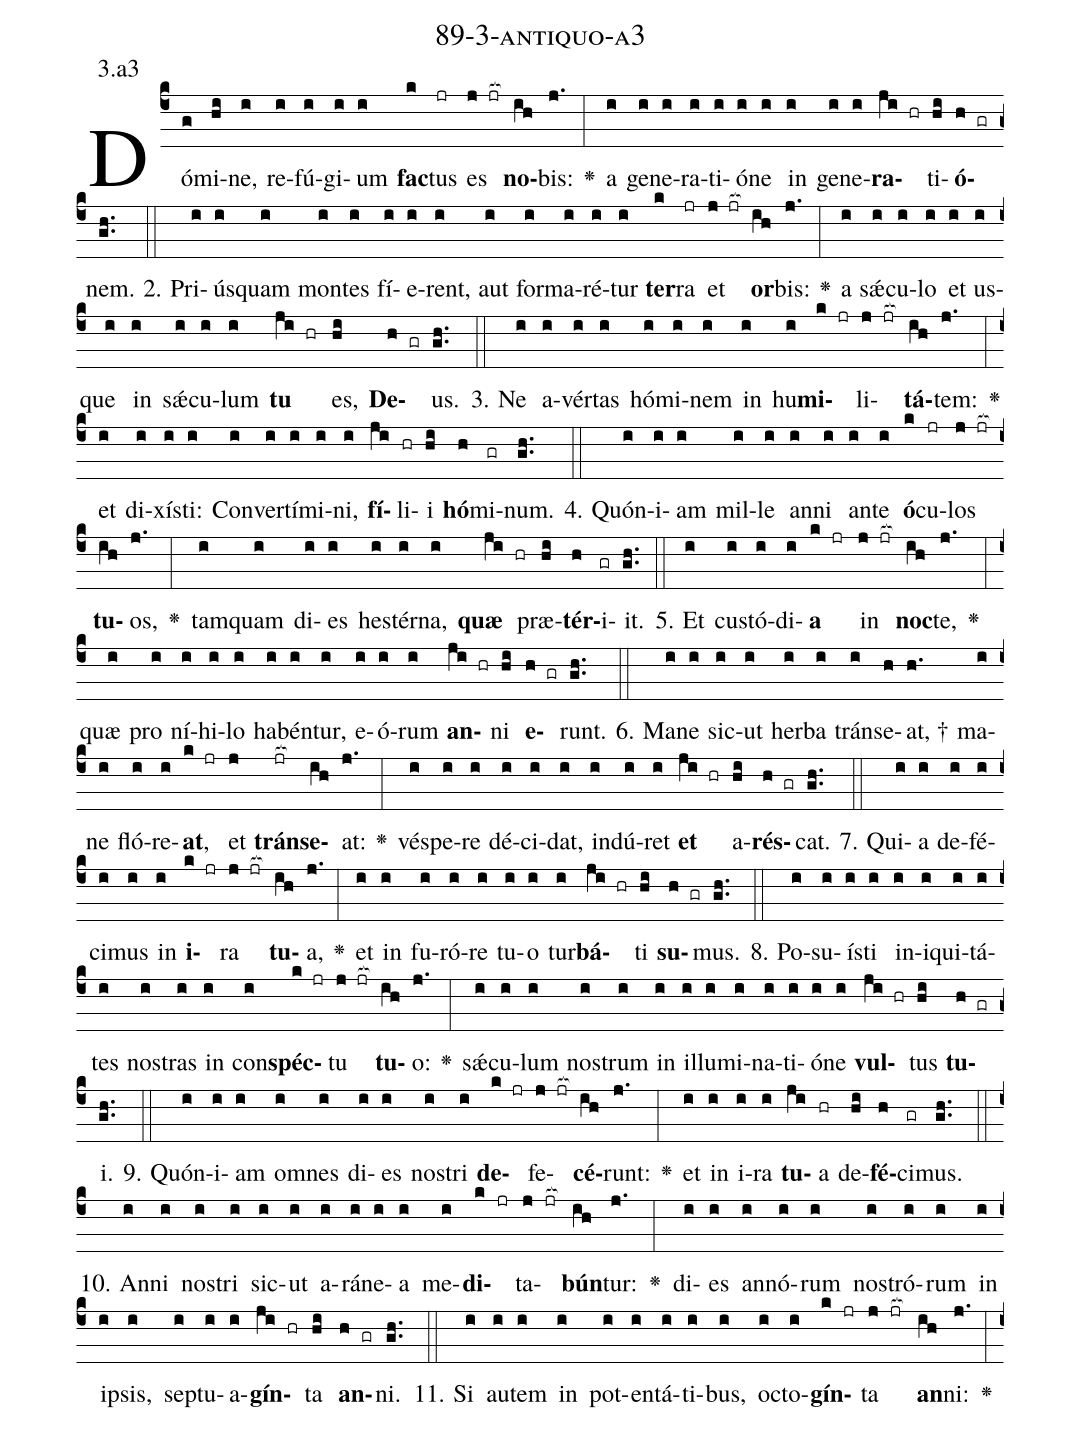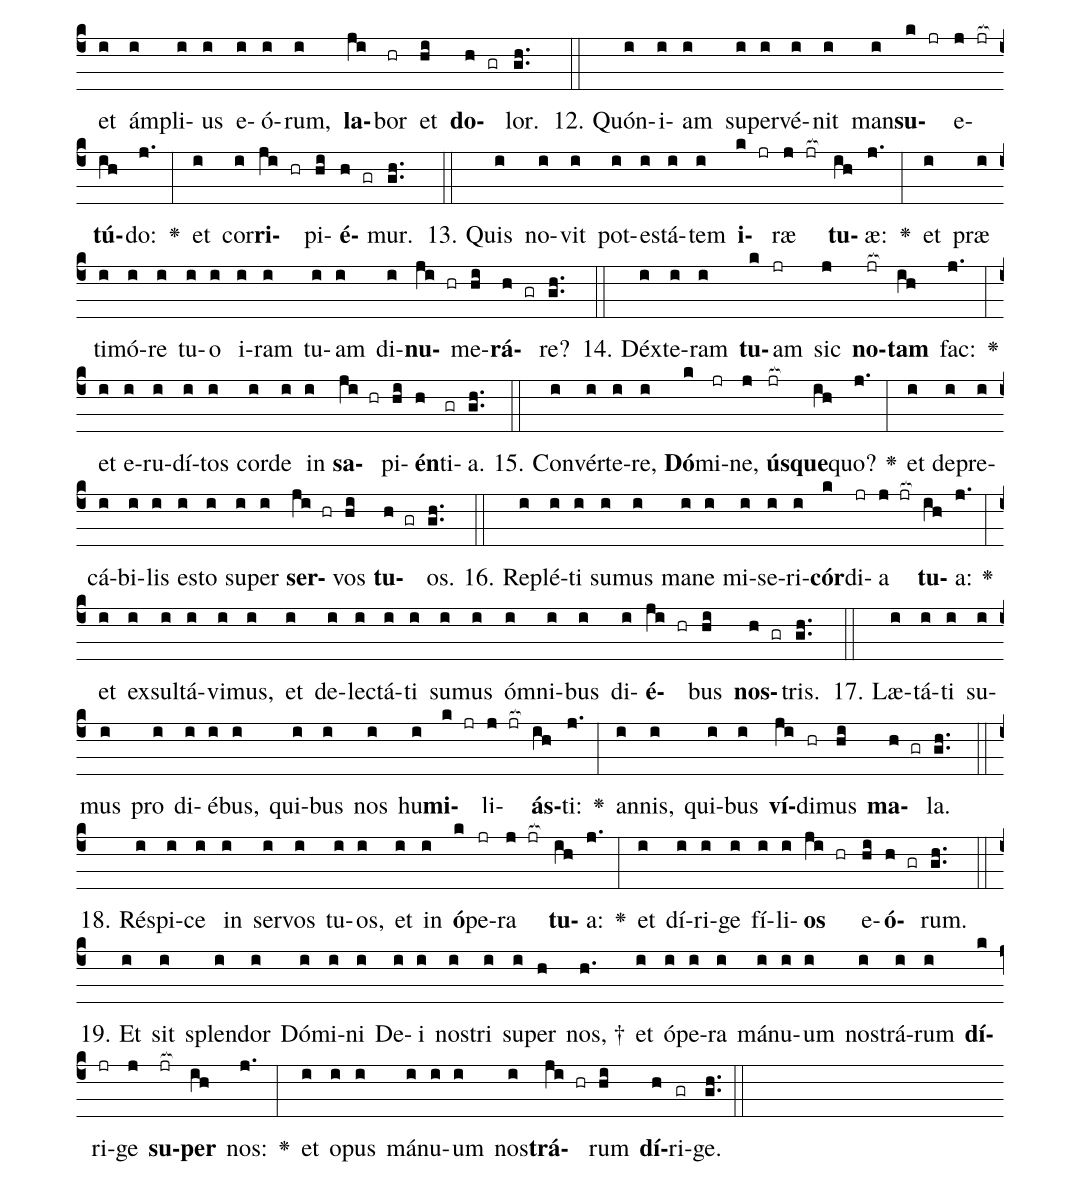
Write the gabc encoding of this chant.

name: 89-3-antiquo-a3;
annotation: 3.a3;
%%
(c4)Dó(g)mi(hi)ne,(i) re(i)fú(i)gi(i)um(i) <b>fac</b>(k)tus(jr) es(j jr[ocb:1{]) <b>no</b>(ih[ocb:0}])bis:(j.) <v>\greheightstar</v>(:) a(i) ge(i)ne(i)ra(i)ti(i)ó(i)ne(i) in(i) ge(i)ne(i)<b>ra</b>(ji hr)ti(hi)<b>ó</b>(h gr)nem.(gh..) (::)
2. Pri(i)ús(i)quam(i) mon(i)tes(i) fí(i)e(i)rent,(i) aut(i) for(i)ma(i)ré(i)tur(i) <b>ter</b>(k)ra(jr) et(j jr[ocb:1{]) <b>or</b>(ih[ocb:0}])bis:(j.) <v>\greheightstar</v>(:) a(i) sǽ(i)cu(i)lo(i) et(i) us(i)que(i) in(i) sǽ(i)cu(i)lum(i) <b>tu</b>(ji hr) es,(hi) <b>De</b>(h gr)us.(gh..) (::)
3. Ne(i) a(i)vér(i)tas(i) hó(i)mi(i)nem(i) in(i) hu(i)<b>mi</b>(k jr)li(j jr[ocb:1{])<b>tá</b>(ih[ocb:0}])tem:(j.) <v>\greheightstar</v>(:) et(i) di(i)xís(i)ti:(i) Con(i)ver(i)tí(i)mi(i)ni,(i) <b>fí</b>(ji)li(hr)i(hi) <b>hó</b>(h)mi(gr)num.(gh..) (::)
4. Quón(i)i(i)am(i) mil(i)le(i) an(i)ni(i) an(i)te(i) <b>ó</b>(k)cu(jr)los(j jr[ocb:1{]) <b>tu</b>(ih[ocb:0}])os,(j.) <v>\greheightstar</v>(:) tam(i)quam(i) di(i)es(i) hes(i)tér(i)na,(i) <b>quæ</b>(ji hr) præ(hi)<b>tér</b>(h)i(gr)it.(gh..) (::)
5. Et(i) cus(i)tó(i)di(i)<b>a</b>(k jr) in(j jr[ocb:1{]) <b>noc</b>(ih[ocb:0}])te,(j.) <v>\greheightstar</v>(:) quæ(i) pro(i) ní(i)hi(i)lo(i) ha(i)bén(i)tur,(i) e(i)ó(i)rum(i) <b>an</b>(ji hr)ni(hi) <b>e</b>(h gr)runt.(gh..) (::)
6. Ma(i)ne(i) sic(i)ut(i) her(i)ba(i) tráns(i)e(h)at, †(h.) ma(i)ne(i) fló(i)re(i)<b>at</b>,(k jr) et(j) <b>tráns</b>(jr[ocb:1{])<b>e</b>(ih[ocb:0}])at:(j.) <v>\greheightstar</v>(:) vés(i)pe(i)re(i) dé(i)ci(i)dat,(i) in(i)dú(i)ret(i) <b>et</b>(ji hr) a(hi)<b>rés</b>(h gr)cat.(gh..) (::)
7. Qui(i)a(i) de(i)fé(i)ci(i)mus(i) in(i) <b>i</b>(k jr)ra(j jr[ocb:1{]) <b>tu</b>(ih[ocb:0}])a,(j.) <v>\greheightstar</v>(:) et(i) in(i) fu(i)ró(i)re(i) tu(i)o(i) tur(i)<b>bá</b>(ji hr)ti(hi) <b>su</b>(h gr)mus.(gh..) (::)
8. Po(i)su(i)ís(i)ti(i) in(i)i(i)qui(i)tá(i)tes(i) nos(i)tras(i) in(i) con(i)<b>spéc</b>(k jr)tu(j jr[ocb:1{]) <b>tu</b>(ih[ocb:0}])o:(j.) <v>\greheightstar</v>(:) sǽ(i)cu(i)lum(i) nos(i)trum(i) in(i) il(i)lu(i)mi(i)na(i)ti(i)ó(i)ne(i) <b>vul</b>(ji hr)tus(hi) <b>tu</b>(h gr)i.(gh..) (::)
9. Quón(i)i(i)am(i) om(i)nes(i) di(i)es(i) nos(i)tri(i) <b>de</b>(k jr)fe(j jr[ocb:1{])<b>cé</b>(ih[ocb:0}])runt:(j.) <v>\greheightstar</v>(:) et(i) in(i) i(i)ra(i) <b>tu</b>(ji)a(hr) de(hi)<b>fé</b>(h)ci(gr)mus.(gh..) (::)
10. An(i)ni(i) nos(i)tri(i) sic(i)ut(i) a(i)rá(i)ne(i)a(i) me(i)<b>di</b>(k jr)ta(j jr[ocb:1{])<b>bún</b>(ih[ocb:0}])tur:(j.) <v>\greheightstar</v>(:) di(i)es(i) an(i)nó(i)rum(i) nos(i)tró(i)rum(i) in(i) ip(i)sis,(i) sep(i)tu(i)a(i)<b>gín</b>(ji hr)ta(hi) <b>an</b>(h gr)ni.(gh..) (::)
11. Si(i) au(i)tem(i) in(i) pot(i)en(i)tá(i)ti(i)bus,(i) oc(i)to(i)<b>gín</b>(k jr)ta(j jr[ocb:1{]) <b>an</b>(ih[ocb:0}])ni:(j.) <v>\greheightstar</v>(:) et(i) ám(i)pli(i)us(i) e(i)ó(i)rum,(i) <b>la</b>(ji)bor(hr) et(hi) <b>do</b>(h gr)lor.(gh..) (::)
12. Quón(i)i(i)am(i) su(i)per(i)vé(i)nit(i) man(i)<b>su</b>(k jr)e(j jr[ocb:1{])<b>tú</b>(ih[ocb:0}])do:(j.) <v>\greheightstar</v>(:) et(i) cor(i)<b>ri</b>(ji hr)pi(hi)<b>é</b>(h gr)mur.(gh..) (::)
13. Quis(i) no(i)vit(i) pot(i)es(i)tá(i)tem(i) <b>i</b>(k jr)ræ(j jr[ocb:1{]) <b>tu</b>(ih[ocb:0}])æ:(j.) <v>\greheightstar</v>(:) et(i) præ(i) ti(i)mó(i)re(i) tu(i)o(i) i(i)ram(i) tu(i)am(i) di(i)<b>nu</b>(ji hr)me(hi)<b>rá</b>(h gr)re?(gh..) (::)
14. Déx(i)te(i)ram(i) <b>tu</b>(k)am(jr) sic(j) <b>no</b>(jr[ocb:1{])<b>tam</b>(ih[ocb:0}]) fac:(j.) <v>\greheightstar</v>(:) et(i) e(i)ru(i)dí(i)tos(i) cor(i)de(i) in(i) <b>sa</b>(ji hr)pi(hi)<b>én</b>(h)ti(gr)a.(gh..) (::)
15. Con(i)vér(i)te(i)re,(i) <b>Dó</b>(k)mi(jr)ne,(j) <b>ús</b>(jr[ocb:1{])<b>que</b>(ih[ocb:0}])quo?(j.) <v>\greheightstar</v>(:) et(i) de(i)pre(i)cá(i)bi(i)lis(i) es(i)to(i) su(i)per(i) <b>ser</b>(ji hr)vos(hi) <b>tu</b>(h gr)os.(gh..) (::)
16. Re(i)plé(i)ti(i) su(i)mus(i) ma(i)ne(i) mi(i)se(i)ri(i)<b>cór</b>(k)di(jr)a(j jr[ocb:1{]) <b>tu</b>(ih[ocb:0}])a:(j.) <v>\greheightstar</v>(:) et(i) ex(i)sul(i)tá(i)vi(i)mus,(i) et(i) de(i)lec(i)tá(i)ti(i) su(i)mus(i) óm(i)ni(i)bus(i) di(i)<b>é</b>(ji hr)bus(hi) <b>nos</b>(h gr)tris.(gh..) (::)
17. Læ(i)tá(i)ti(i) su(i)mus(i) pro(i) di(i)é(i)bus,(i) qui(i)bus(i) nos(i) hu(i)<b>mi</b>(k jr)li(j jr[ocb:1{])<b>ás</b>(ih[ocb:0}])ti:(j.) <v>\greheightstar</v>(:) an(i)nis,(i) qui(i)bus(i) <b>ví</b>(ji)di(hr)mus(hi) <b>ma</b>(h gr)la.(gh..) (::)
18. Ré(i)spi(i)ce(i) in(i) ser(i)vos(i) tu(i)os,(i) et(i) in(i) <b>ó</b>(k)pe(jr)ra(j jr[ocb:1{]) <b>tu</b>(ih[ocb:0}])a:(j.) <v>\greheightstar</v>(:) et(i) dí(i)ri(i)ge(i) fí(i)li(i)<b>os</b>(ji hr) e(hi)<b>ó</b>(h gr)rum.(gh..) (::)
19. Et(i) sit(i) splen(i)dor(i) Dó(i)mi(i)ni(i) De(i)i(i) nos(i)tri(i) su(i)per(h) nos, †(h.) et(i) ó(i)pe(i)ra(i) má(i)nu(i)um(i) nos(i)trá(i)rum(i) <b>dí</b>(k)ri(jr)ge(j) <b>su</b>(jr[ocb:1{])<b>per</b>(ih[ocb:0}]) nos:(j.) <v>\greheightstar</v>(:) et(i) o(i)pus(i) má(i)nu(i)um(i) nos(i)<b>trá</b>(ji hr)rum(hi) <b>dí</b>(h)ri(gr)ge.(gh..) (::)
